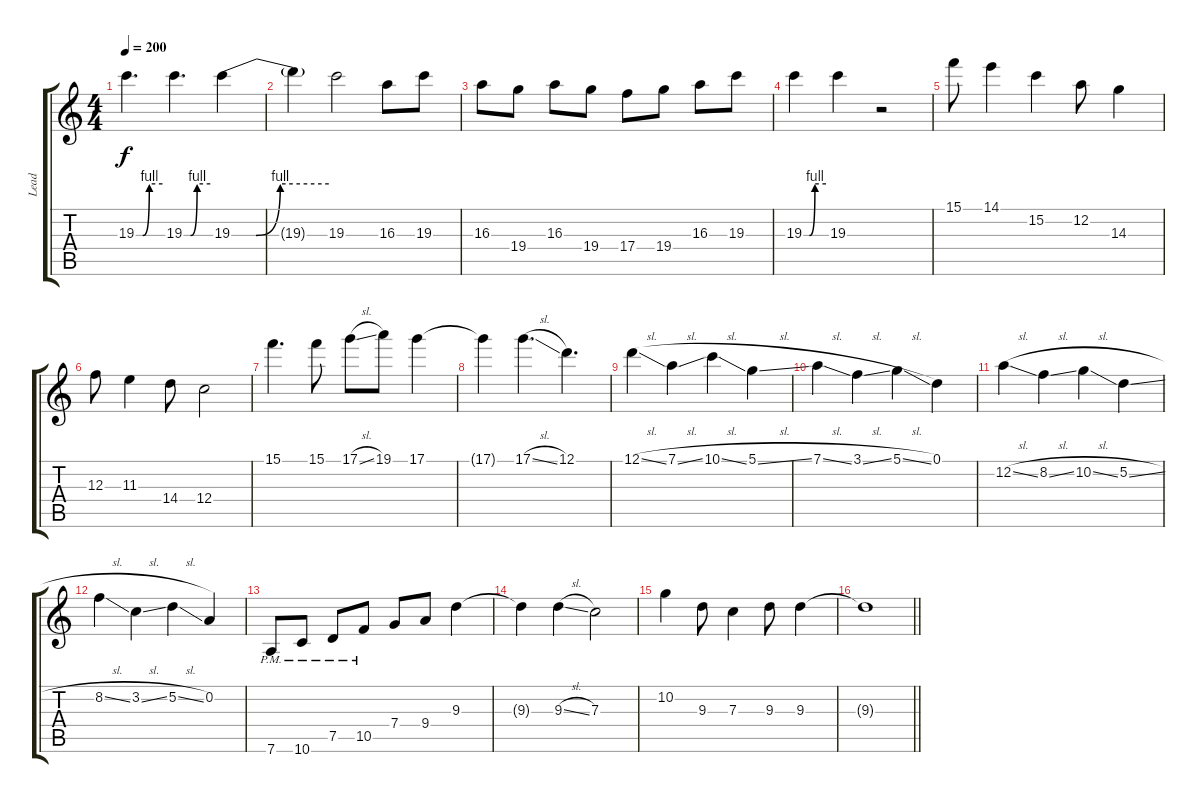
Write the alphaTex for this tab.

\track ("Lead" "Lead") {instrument distortionguitar}
\staff {score tabs}
\tuning (D4 A3 F3 C3 G2 D2) {hide}
\ts (4 4)
\tempo 200
\clef g2
\ks c
19.3{be (custom 0 0 15 0 30 4 60 4)}.4{d dy f} 19.3{be (custom 0 0 15 0 30 4 60 4)}.4{d} 19.3{be (custom 0 0 15 0 30 4 60 4)}.4 |
19.3{t}.4 19.3.2 16.3.8 19.3.8 |
16.3.8 19.4.8 16.3.8 19.4.8 17.4.8 19.4.8 16.3.8 19.3.8 |
19.3{be (custom 0 0 15 0 30 4 60 4)}.4 19.3.4 r.2 |
15.1.8 14.1.4 15.2.4 12.2.8 14.3.4 |
12.3.8 11.3.4 14.4.8 12.4.2 |
15.1.4{d} 15.1.8 17.1{sl}.8 19.1.8 17.1.4 |
17.1{t}.4 17.1{sl}.4{d} 12.1.4{d} |
12.1{sl}.4 7.1{sl}.4 10.1{sl}.4 5.1{sl}.4 |
7.1{sl}.4 3.1{sl}.4 5.1{sl}.4 0.1.4 |
12.2{sl}.4 8.2{sl}.4 10.2{sl}.4 5.2{sl}.4 |
8.2{sl}.4 3.2{sl}.4 5.2{sl}.4 0.2.4 |
7.6{pm}.8 10.6{pm}.8 7.5{pm}.8 10.5{pm}.8 7.4.8 9.4.8 9.3.4 |
9.3{t}.4 9.3{sl}.4 7.3.2 |
10.2.4 9.3.8 7.3.4 9.3.8 9.3.4 |
\barLineRight lightlight
9.3{t}.1
